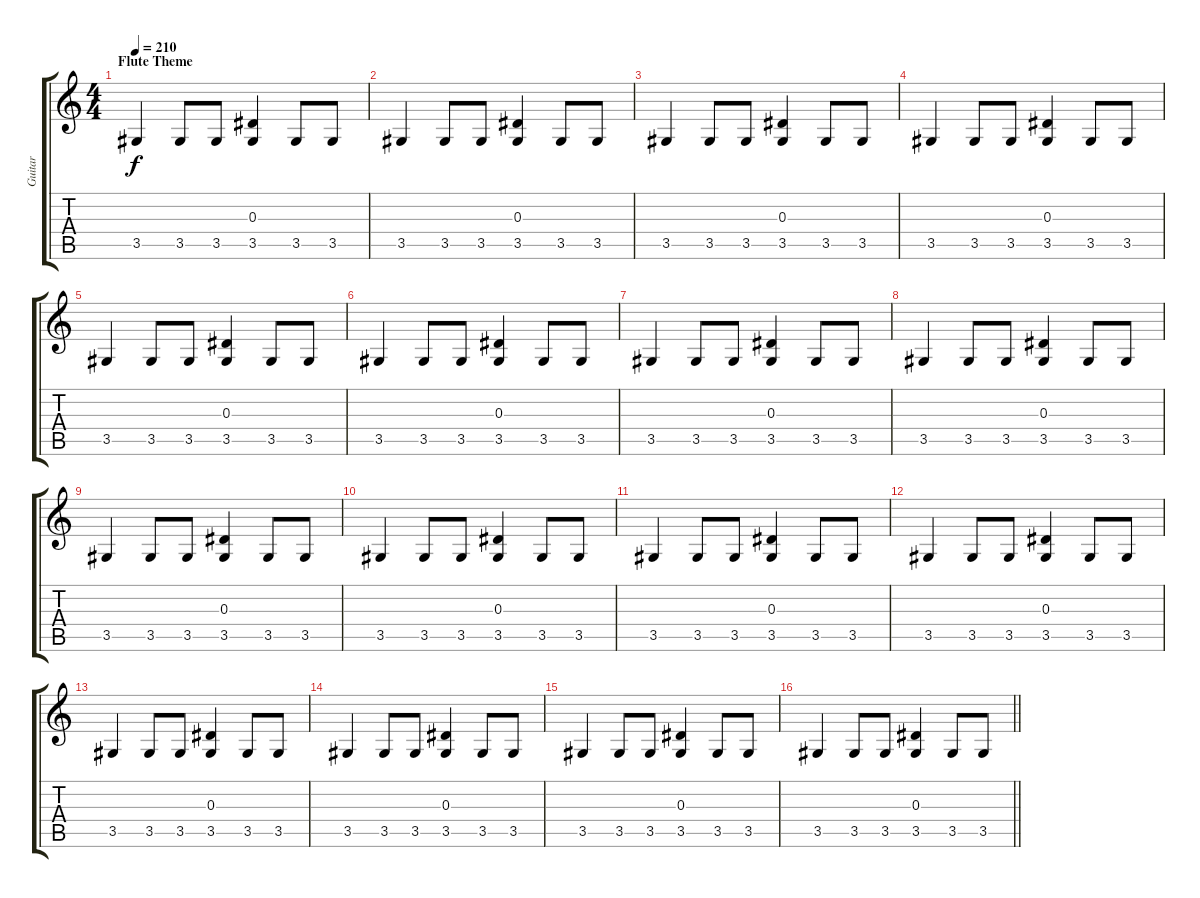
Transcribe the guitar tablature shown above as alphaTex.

\track ("Guitar" "Guitar") {instrument distortionguitar}
\staff {score tabs}
\tuning (C4 G3 Eb3 Bb2 F2 C2) {hide}
\ts (4 4)
\section ("" "Flute Theme")
\tempo 210
\clef g2
\ks c
3.5.4{dy f} 3.5.8 3.5.8 (0.3 3.5).4 3.5.8 3.5.8 |
3.5.4 3.5.8 3.5.8 (0.3 3.5).4 3.5.8 3.5.8 |
3.5.4 3.5.8 3.5.8 (0.3 3.5).4 3.5.8 3.5.8 |
3.5.4 3.5.8 3.5.8 (0.3 3.5).4 3.5.8 3.5.8 |
3.5.4 3.5.8 3.5.8 (0.3 3.5).4 3.5.8 3.5.8 |
3.5.4 3.5.8 3.5.8 (0.3 3.5).4 3.5.8 3.5.8 |
3.5.4 3.5.8 3.5.8 (0.3 3.5).4 3.5.8 3.5.8 |
3.5.4 3.5.8 3.5.8 (0.3 3.5).4 3.5.8 3.5.8 |
3.5.4 3.5.8 3.5.8 (0.3 3.5).4 3.5.8 3.5.8 |
3.5.4 3.5.8 3.5.8 (0.3 3.5).4 3.5.8 3.5.8 |
3.5.4 3.5.8 3.5.8 (0.3 3.5).4 3.5.8 3.5.8 |
3.5.4 3.5.8 3.5.8 (0.3 3.5).4 3.5.8 3.5.8 |
3.5.4 3.5.8 3.5.8 (0.3 3.5).4 3.5.8 3.5.8 |
3.5.4 3.5.8 3.5.8 (0.3 3.5).4 3.5.8 3.5.8 |
3.5.4 3.5.8 3.5.8 (0.3 3.5).4 3.5.8 3.5.8 |
\barLineRight lightlight
3.5.4 3.5.8 3.5.8 (0.3 3.5).4 3.5.8 3.5.8
